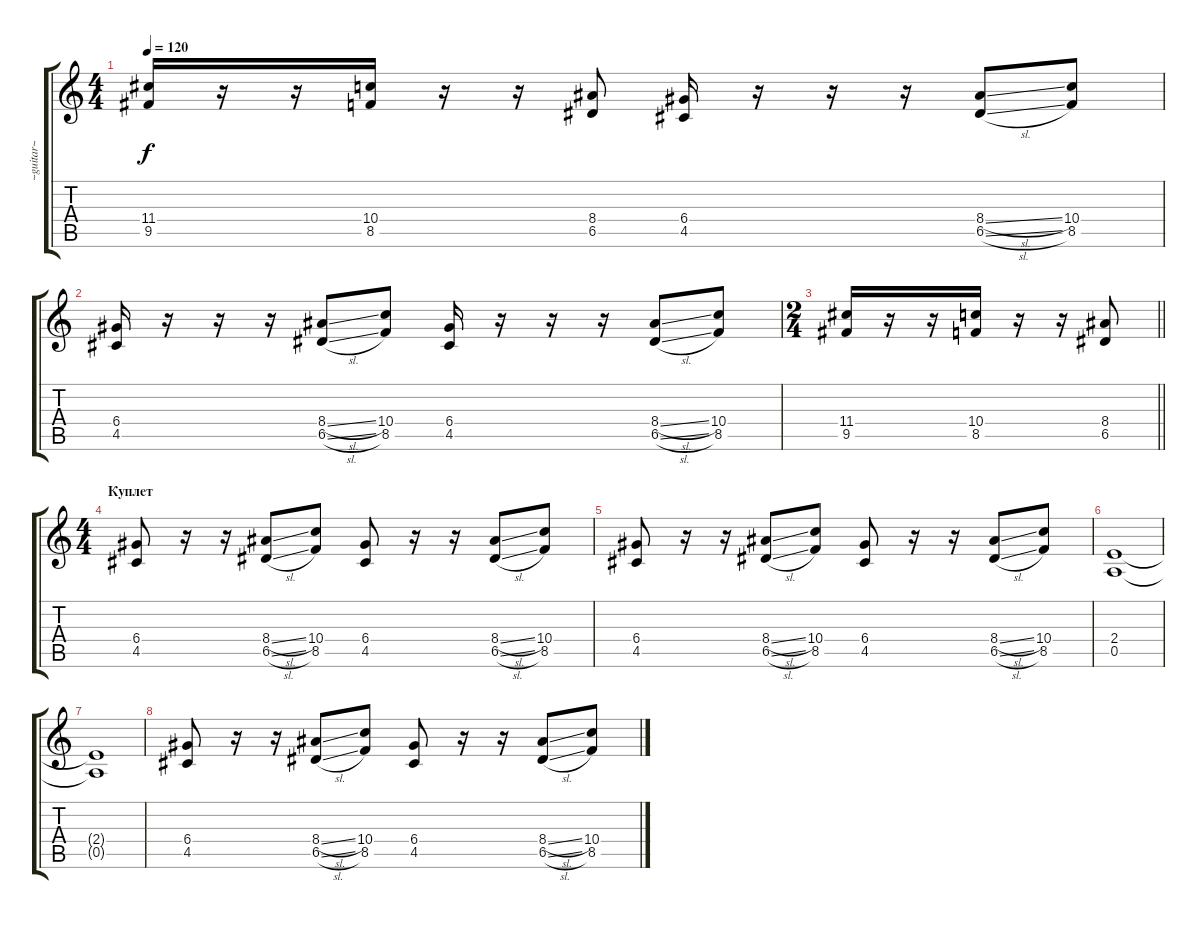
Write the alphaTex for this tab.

\track ("~guitar~" "~guitar~") {instrument overdrivenguitar}
\staff {score tabs}
\tuning (E4 B3 G3 D3 A2 E2) {hide}
\ts (4 4)
\tempo 120
\clef g2
\ks c
(11.4 9.5).16{dy f} r.16 r.16 (10.4 8.5).16 r.16 r.16 (8.4 6.5).8 (6.4 4.5).16 r.16 r.16 r.16 (8.4{sl} 6.5{sl}).8 (10.4 8.5).8 |
(6.4 4.5).16 r.16 r.16 r.16 (8.4{sl} 6.5{sl}).8 (10.4 8.5).8 (6.4 4.5).16 r.16 r.16 r.16 (8.4{sl} 6.5{sl}).8 (10.4 8.5).8 |
\ts (2 4)
\barLineRight lightlight
(11.4 9.5).16 r.16 r.16 (10.4 8.5).16 r.16 r.16 (8.4 6.5).8 |
\ts (4 4)
\section ("" "Куплет")
(6.4 4.5).8 r.16 r.16 (8.4{sl} 6.5{sl}).8 (10.4 8.5).8 (6.4 4.5).8 r.16 r.16 (8.4{sl} 6.5{sl}).8 (10.4 8.5).8 |
(6.4 4.5).8 r.16 r.16 (8.4{sl} 6.5{sl}).8 (10.4 8.5).8 (6.4 4.5).8 r.16 r.16 (8.4{sl} 6.5{sl}).8 (10.4 8.5).8 |
(2.4 0.5).1 |
(2.4{t} 0.5{t}).1 |
(6.4 4.5).8 r.16 r.16 (8.4{sl} 6.5{sl}).8 (10.4 8.5).8 (6.4 4.5).8 r.16 r.16 (8.4{sl} 6.5{sl}).8 (10.4 8.5).8
